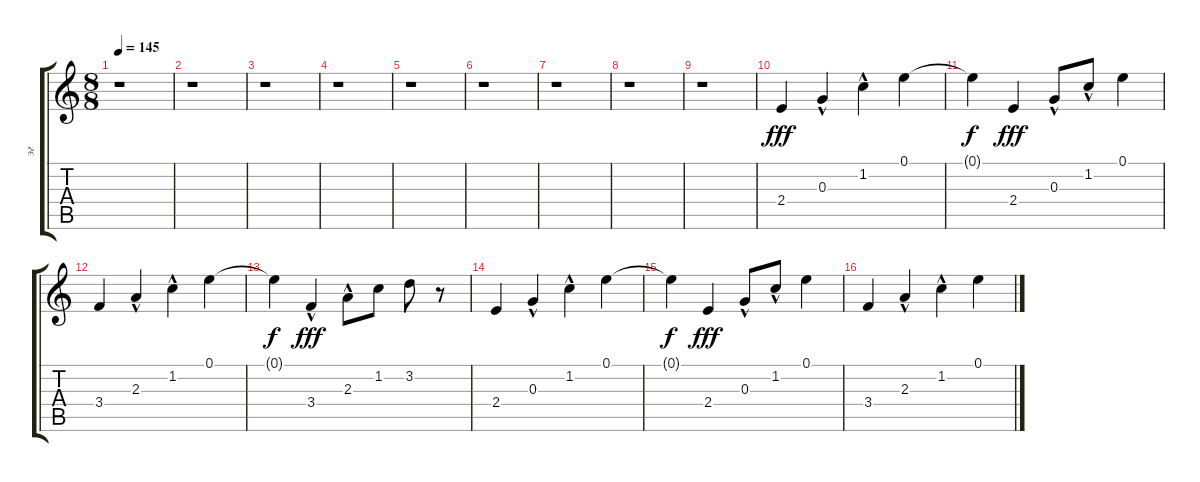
\track ("эг" "эг") {instrument electricguitarclean}
\staff {score tabs}
\tuning (E4 B3 G3 D3 A2 E2) {hide}
\ts (8 8)
\tempo 145
\clef g2
\ks c
r.1{dy fff instrument electricguitarclean} |
r.1 |
r.1 |
r.1 |
r.1 |
r.1 |
r.1 |
r.1 |
r.1 |
2.4.4 0.3{hac}.4 1.2{hac}.4 0.1.4 |
0.1{t}.4{dy f} 2.4.4{dy fff} 0.3{hac}.8 1.2{hac}.8 0.1.4 |
3.4.4 2.3{hac}.4 1.2{hac}.4 0.1.4 |
0.1{t}.4{dy f} 3.4{hac}.4{dy fff} 2.3{hac}.8 1.2.8 3.2.8 r.8 |
2.4.4 0.3{hac}.4 1.2{hac}.4 0.1.4 |
0.1{t}.4{dy f} 2.4.4{dy fff} 0.3{hac}.8 1.2{hac}.8 0.1.4 |
3.4.4 2.3{hac}.4 1.2{hac}.4 0.1.4
